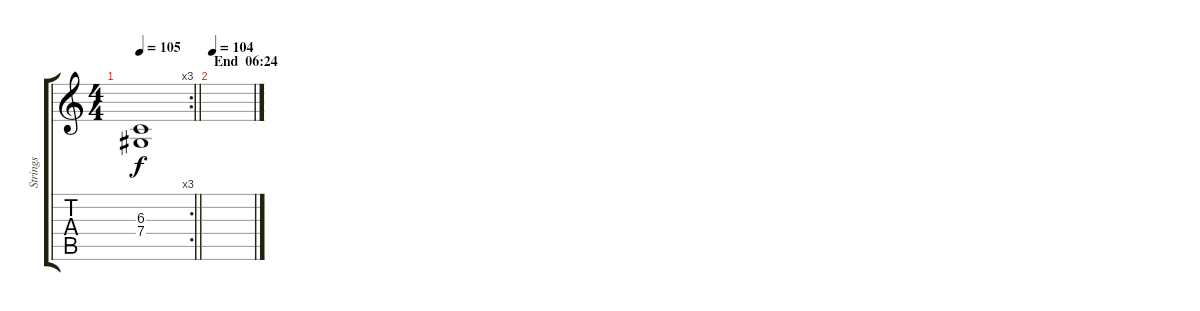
\track ("Strings" "Strings") {instrument tremolostrings}
\staff {score tabs}
\tuning (Eb4 Bb3 Gb3 Db3 Ab2 Eb2) {hide}
\rc 3
\ts (4 4)
\tempo 105
\clef g2
\barLineRight lightlight
\ks c
(6.3 7.4).1{dy f} |
\section ("" "End  06:24")
\tempo 104
